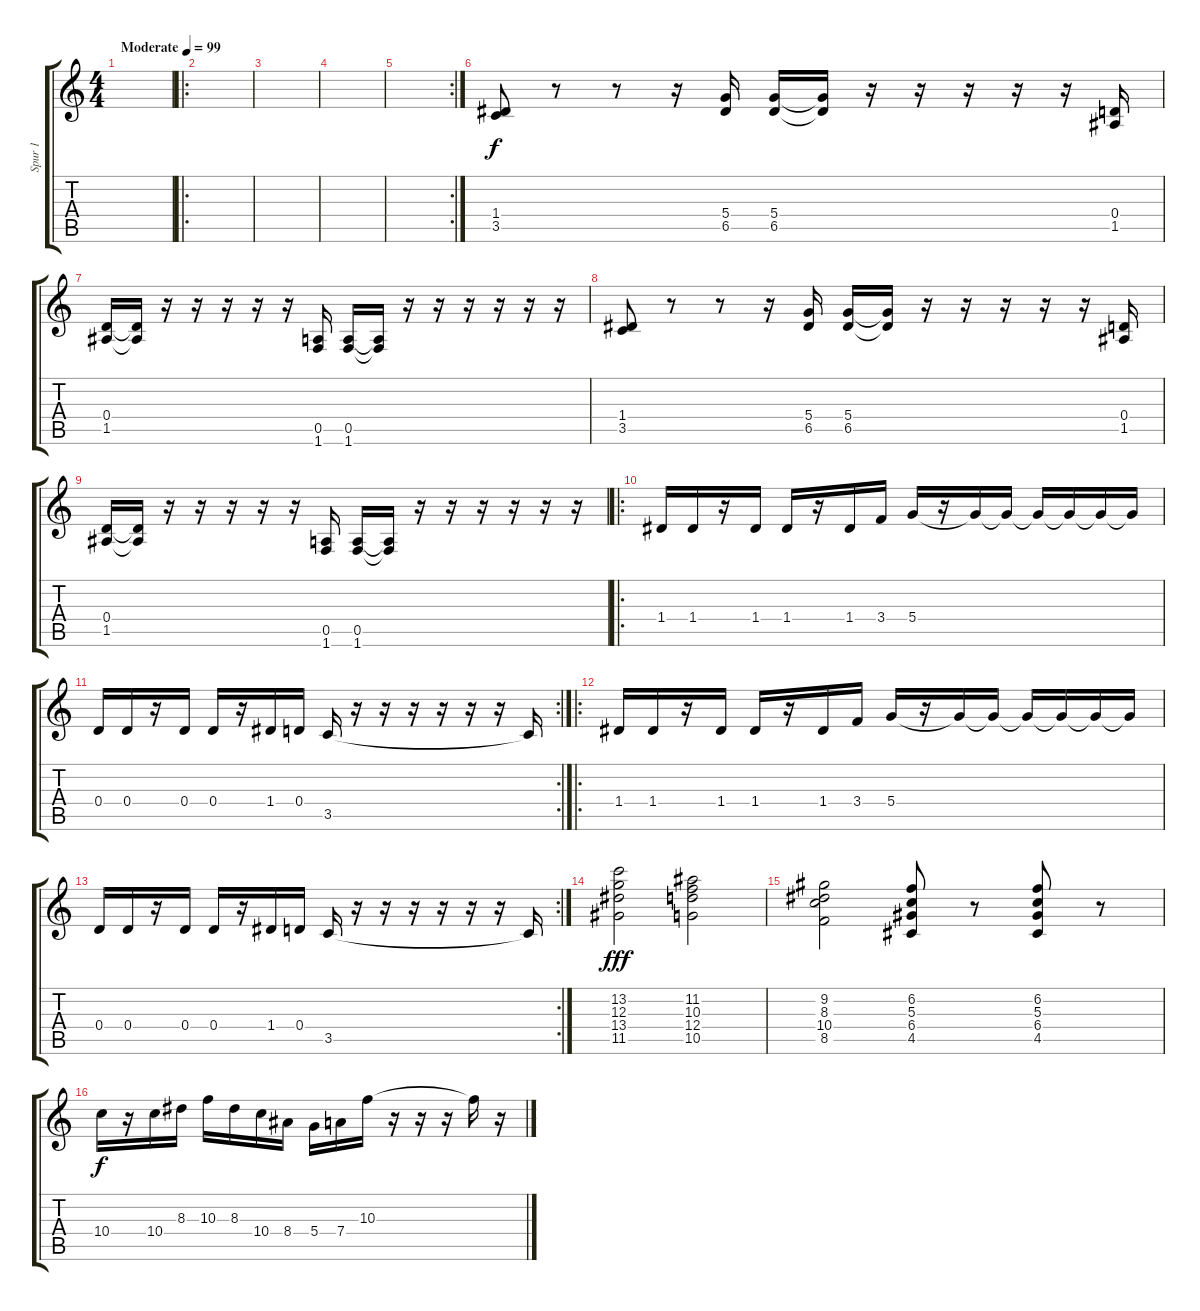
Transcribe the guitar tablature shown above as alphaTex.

\track ("Spur 1" "Spur 1") {instrument electricguitarclean}
\staff {score tabs}
\tuning (E4 B3 G3 D3 A2 E2) {hide}
\ts (4 4)
\tempo (99 "Moderate")
\clef g2
\ks c
|
\ro
|
|
|
\rc 2
|
(1.4 3.5).8 r.8 r.8 r.16 (5.4 6.5).16 (5.4 6.5).16 (5.4{t} 6.5{t}).16 r.16 r.16 r.16 r.16 r.16 (0.4 1.5).16 |
(0.4 1.5).16 (0.4{t} 1.5{t}).16 r.16 r.16 r.16 r.16 r.16 (0.5 1.6).16 (0.5 1.6).16 (0.5{t} 1.6{t}).16 r.16 r.16 r.16 r.16 r.16 r.16 |
(1.4 3.5).8 r.8 r.8 r.16 (5.4 6.5).16 (5.4 6.5).16 (5.4{t} 6.5{t}).16 r.16 r.16 r.16 r.16 r.16 (0.4 1.5).16 |
(0.4 1.5).16 (0.4{t} 1.5{t}).16 r.16 r.16 r.16 r.16 r.16 (0.5 1.6).16 (0.5 1.6).16 (0.5{t} 1.6{t}).16 r.16 r.16 r.16 r.16 r.16 r.16 |
\ro
1.4.16 1.4.16 r.16 1.4.16 1.4.16 r.16 1.4.16 3.4.16 5.4.16 r.16 5.4{t}.16 5.4{t}.16 5.4{t}.16 5.4{t}.16 5.4{t}.16 5.4{t}.16 |
\rc 2
0.4.16 0.4.16 r.16 0.4.16 0.4.16 r.16 1.4.16 0.4.16 3.5.16 r.16 r.16 r.16 r.16 r.16 r.16 3.5{t}.16 |
\ro
1.4.16 1.4.16 r.16 1.4.16 1.4.16 r.16 1.4.16 3.4.16 5.4.16 r.16 5.4{t}.16 5.4{t}.16 5.4{t}.16 5.4{t}.16 5.4{t}.16 5.4{t}.16 |
\rc 2
0.4.16 0.4.16 r.16 0.4.16 0.4.16 r.16 1.4.16 0.4.16 3.5.16 r.16 r.16 r.16 r.16 r.16 r.16 3.5{t}.16 |
(13.2 12.3 13.4 11.5).2{dy fff} (11.2 10.3 12.4 10.5).2 |
(9.2 8.3 10.4 8.5).2 (6.2 5.3 6.4 4.5).8 r.8 (6.2 5.3 6.4 4.5).8 r.8 |
10.4.16{dy f} r.16 10.4.16 8.3.16 10.3.16 8.3.16 10.4.16 8.4.16 5.4.16 7.4.16 10.3.16 r.16 r.16 r.16 10.3{t}.16 r.16
